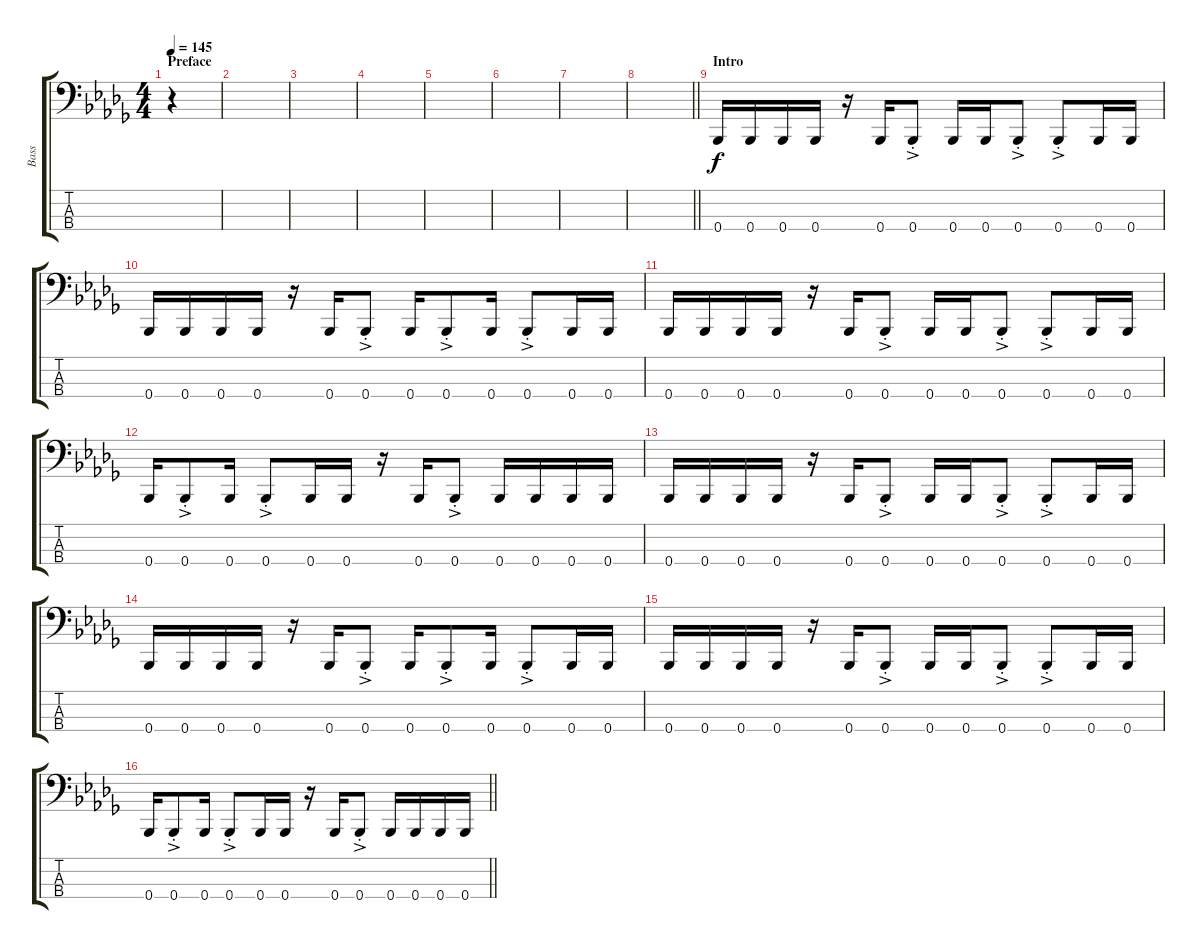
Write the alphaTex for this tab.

\track ("Bass" "Bass") {instrument electricbassfinger}
\staff {score tabs}
\tuning (Eb2 Bb1 F1 Bb0) {hide}
\ts (4 4)
\section ("" "Preface")
\tempo 145
\clef f4
\ks bbminor
r.4{dy f instrument electricbassfinger} |
|
|
|
|
|
|
\barLineRight lightlight
|
\section ("" "Intro")
0.4.16 0.4.16 0.4.16 0.4.16 r.16 0.4.16 0.4{ac st}.8 0.4.16 0.4.16 0.4{ac st}.8 0.4{ac st}.8 0.4.16 0.4.16 |
0.4.16 0.4.16 0.4.16 0.4.16 r.16 0.4.16 0.4{ac st}.8 0.4.16 0.4{ac st}.8 0.4.16 0.4{ac st}.8 0.4.16 0.4.16 |
0.4.16 0.4.16 0.4.16 0.4.16 r.16 0.4.16 0.4{ac st}.8 0.4.16 0.4.16 0.4{ac st}.8 0.4{ac st}.8 0.4.16 0.4.16 |
0.4.16 0.4{ac st}.8 0.4.16 0.4{ac st}.8 0.4.16 0.4.16 r.16 0.4.16 0.4{ac st}.8 0.4.16 0.4.16 0.4.16 0.4.16 |
0.4.16 0.4.16 0.4.16 0.4.16 r.16 0.4.16 0.4{ac st}.8 0.4.16 0.4.16 0.4{ac st}.8 0.4{ac st}.8 0.4.16 0.4.16 |
0.4.16 0.4.16 0.4.16 0.4.16 r.16 0.4.16 0.4{ac st}.8 0.4.16 0.4{ac st}.8 0.4.16 0.4{ac st}.8 0.4.16 0.4.16 |
0.4.16 0.4.16 0.4.16 0.4.16 r.16 0.4.16 0.4{ac st}.8 0.4.16 0.4.16 0.4{ac st}.8 0.4{ac st}.8 0.4.16 0.4.16 |
\barLineRight lightlight
0.4.16 0.4{ac st}.8 0.4.16 0.4{ac st}.8 0.4.16 0.4.16 r.16 0.4.16 0.4{ac st}.8 0.4.16 0.4.16 0.4.16 0.4.16
